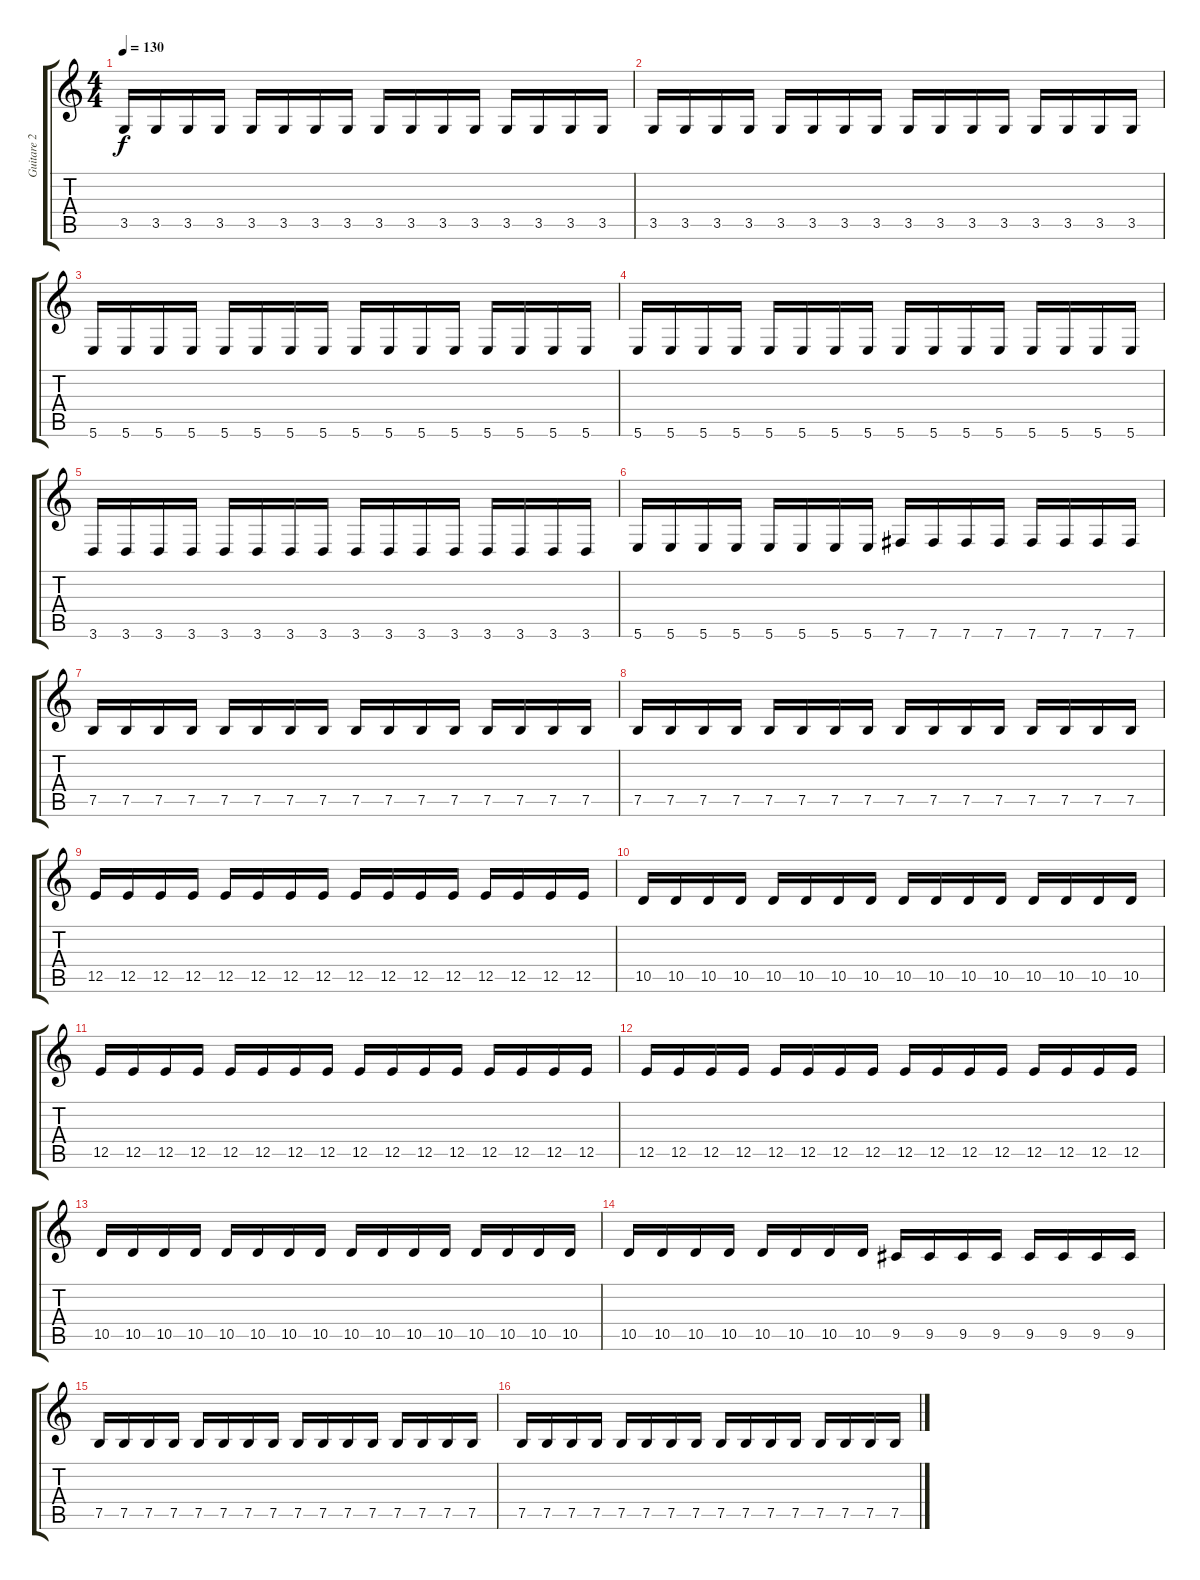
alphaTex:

\track ("Guitare 2" "Guitare 2") {instrument distortionguitar}
\staff {score tabs}
\tuning (B3 Gb3 D3 A2 E2 B1) {hide}
\ts (4 4)
\tempo 130
\clef g2
\ks c
3.5.16{dy f} 3.5.16 3.5.16 3.5.16 3.5.16 3.5.16 3.5.16 3.5.16 3.5.16 3.5.16 3.5.16 3.5.16 3.5.16 3.5.16 3.5.16 3.5.16 |
3.5.16 3.5.16 3.5.16 3.5.16 3.5.16 3.5.16 3.5.16 3.5.16 3.5.16 3.5.16 3.5.16 3.5.16 3.5.16 3.5.16 3.5.16 3.5.16 |
5.6.16 5.6.16 5.6.16 5.6.16 5.6.16 5.6.16 5.6.16 5.6.16 5.6.16 5.6.16 5.6.16 5.6.16 5.6.16 5.6.16 5.6.16 5.6.16 |
5.6.16 5.6.16 5.6.16 5.6.16 5.6.16 5.6.16 5.6.16 5.6.16 5.6.16 5.6.16 5.6.16 5.6.16 5.6.16 5.6.16 5.6.16 5.6.16 |
3.6.16 3.6.16 3.6.16 3.6.16 3.6.16 3.6.16 3.6.16 3.6.16 3.6.16 3.6.16 3.6.16 3.6.16 3.6.16 3.6.16 3.6.16 3.6.16 |
5.6.16 5.6.16 5.6.16 5.6.16 5.6.16 5.6.16 5.6.16 5.6.16 7.6.16 7.6.16 7.6.16 7.6.16 7.6.16 7.6.16 7.6.16 7.6.16 |
7.5.16 7.5.16 7.5.16 7.5.16 7.5.16 7.5.16 7.5.16 7.5.16 7.5.16 7.5.16 7.5.16 7.5.16 7.5.16 7.5.16 7.5.16 7.5.16 |
7.5.16 7.5.16 7.5.16 7.5.16 7.5.16 7.5.16 7.5.16 7.5.16 7.5.16 7.5.16 7.5.16 7.5.16 7.5.16 7.5.16 7.5.16 7.5.16 |
12.5.16 12.5.16 12.5.16 12.5.16 12.5.16 12.5.16 12.5.16 12.5.16 12.5.16 12.5.16 12.5.16 12.5.16 12.5.16 12.5.16 12.5.16 12.5.16 |
10.5.16 10.5.16 10.5.16 10.5.16 10.5.16 10.5.16 10.5.16 10.5.16 10.5.16 10.5.16 10.5.16 10.5.16 10.5.16 10.5.16 10.5.16 10.5.16 |
12.5.16 12.5.16 12.5.16 12.5.16 12.5.16 12.5.16 12.5.16 12.5.16 12.5.16 12.5.16 12.5.16 12.5.16 12.5.16 12.5.16 12.5.16 12.5.16 |
12.5.16 12.5.16 12.5.16 12.5.16 12.5.16 12.5.16 12.5.16 12.5.16 12.5.16 12.5.16 12.5.16 12.5.16 12.5.16 12.5.16 12.5.16 12.5.16 |
10.5.16 10.5.16 10.5.16 10.5.16 10.5.16 10.5.16 10.5.16 10.5.16 10.5.16 10.5.16 10.5.16 10.5.16 10.5.16 10.5.16 10.5.16 10.5.16 |
10.5.16 10.5.16 10.5.16 10.5.16 10.5.16 10.5.16 10.5.16 10.5.16 9.5.16 9.5.16 9.5.16 9.5.16 9.5.16 9.5.16 9.5.16 9.5.16 |
7.5.16 7.5.16 7.5.16 7.5.16 7.5.16 7.5.16 7.5.16 7.5.16 7.5.16 7.5.16 7.5.16 7.5.16 7.5.16 7.5.16 7.5.16 7.5.16 |
7.5.16 7.5.16 7.5.16 7.5.16 7.5.16 7.5.16 7.5.16 7.5.16 7.5.16 7.5.16 7.5.16 7.5.16 7.5.16 7.5.16 7.5.16 7.5.16
